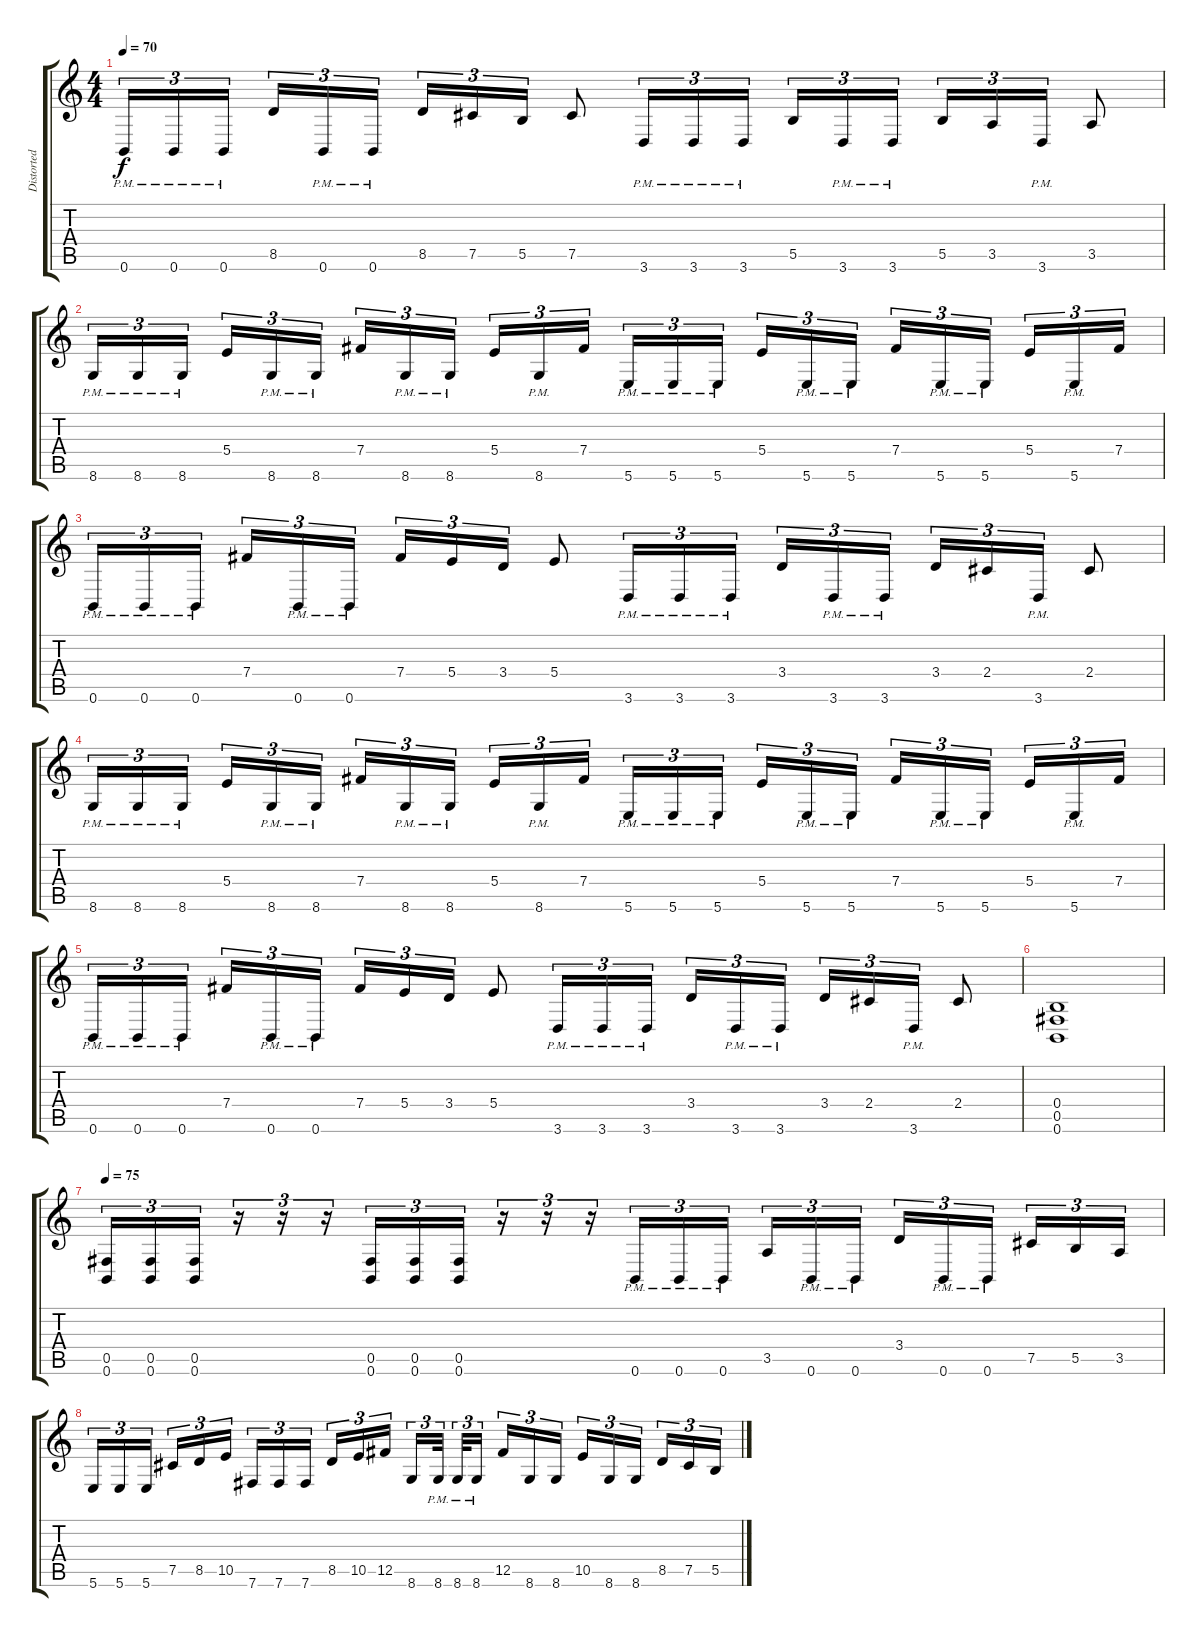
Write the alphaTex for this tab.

\track ("Distorted Left" "Distorted ") {instrument distortionguitar}
\staff {score tabs}
\tuning (Db4 Ab3 E3 B2 Gb2 B1) {hide}
\ts (4 4)
\tempo 70
\clef g2
\ks c
0.6{pm}.16{tu (3 2) dy f} 0.6{pm}.16{tu (3 2)} 0.6{pm}.16{tu (3 2) beam splitsecondary} 8.5.16{tu (3 2)} 0.6{pm}.16{tu (3 2)} 0.6{pm}.16{tu (3 2)} 8.5.16{tu (3 2)} 7.5.16{tu (3 2)} 5.5.16{tu (3 2)} 7.5.8 3.6{pm}.16{tu (3 2)} 3.6{pm}.16{tu (3 2)} 3.6{pm}.16{tu (3 2) beam splitsecondary} 5.5.16{tu (3 2)} 3.6{pm}.16{tu (3 2)} 3.6{pm}.16{tu (3 2)} 5.5.16{tu (3 2)} 3.5.16{tu (3 2)} 3.6{pm}.16{tu (3 2)} 3.5.8 |
8.6{pm}.16{tu (3 2)} 8.6{pm}.16{tu (3 2)} 8.6{pm}.16{tu (3 2) beam splitsecondary} 5.4.16{tu (3 2)} 8.6{pm}.16{tu (3 2)} 8.6{pm}.16{tu (3 2)} 7.4.16{tu (3 2)} 8.6{pm}.16{tu (3 2)} 8.6{pm}.16{tu (3 2) beam splitsecondary} 5.4.16{tu (3 2)} 8.6{pm}.16{tu (3 2)} 7.4.16{tu (3 2)} 5.6{pm}.16{tu (3 2)} 5.6{pm}.16{tu (3 2)} 5.6{pm}.16{tu (3 2) beam splitsecondary} 5.4.16{tu (3 2)} 5.6{pm}.16{tu (3 2)} 5.6{pm}.16{tu (3 2)} 7.4.16{tu (3 2)} 5.6{pm}.16{tu (3 2)} 5.6{pm}.16{tu (3 2) beam splitsecondary} 5.4.16{tu (3 2)} 5.6{pm}.16{tu (3 2)} 7.4.16{tu (3 2)} |
0.6{pm}.16{tu (3 2)} 0.6{pm}.16{tu (3 2)} 0.6{pm}.16{tu (3 2) beam splitsecondary} 7.4.16{tu (3 2)} 0.6{pm}.16{tu (3 2)} 0.6{pm}.16{tu (3 2)} 7.4.16{tu (3 2)} 5.4.16{tu (3 2)} 3.4.16{tu (3 2)} 5.4.8 3.6{pm}.16{tu (3 2)} 3.6{pm}.16{tu (3 2)} 3.6{pm}.16{tu (3 2) beam splitsecondary} 3.4.16{tu (3 2)} 3.6{pm}.16{tu (3 2)} 3.6{pm}.16{tu (3 2)} 3.4.16{tu (3 2)} 2.4.16{tu (3 2)} 3.6{pm}.16{tu (3 2)} 2.4.8 |
8.6{pm}.16{tu (3 2)} 8.6{pm}.16{tu (3 2)} 8.6{pm}.16{tu (3 2) beam splitsecondary} 5.4.16{tu (3 2)} 8.6{pm}.16{tu (3 2)} 8.6{pm}.16{tu (3 2)} 7.4.16{tu (3 2)} 8.6{pm}.16{tu (3 2)} 8.6{pm}.16{tu (3 2) beam splitsecondary} 5.4.16{tu (3 2)} 8.6{pm}.16{tu (3 2)} 7.4.16{tu (3 2)} 5.6{pm}.16{tu (3 2)} 5.6{pm}.16{tu (3 2)} 5.6{pm}.16{tu (3 2) beam splitsecondary} 5.4.16{tu (3 2)} 5.6{pm}.16{tu (3 2)} 5.6{pm}.16{tu (3 2)} 7.4.16{tu (3 2)} 5.6{pm}.16{tu (3 2)} 5.6{pm}.16{tu (3 2) beam splitsecondary} 5.4.16{tu (3 2)} 5.6{pm}.16{tu (3 2)} 7.4.16{tu (3 2)} |
0.6{pm}.16{tu (3 2)} 0.6{pm}.16{tu (3 2)} 0.6{pm}.16{tu (3 2) beam splitsecondary} 7.4.16{tu (3 2)} 0.6{pm}.16{tu (3 2)} 0.6{pm}.16{tu (3 2)} 7.4.16{tu (3 2)} 5.4.16{tu (3 2)} 3.4.16{tu (3 2)} 5.4.8 3.6{pm}.16{tu (3 2)} 3.6{pm}.16{tu (3 2)} 3.6{pm}.16{tu (3 2) beam splitsecondary} 3.4.16{tu (3 2)} 3.6{pm}.16{tu (3 2)} 3.6{pm}.16{tu (3 2)} 3.4.16{tu (3 2)} 2.4.16{tu (3 2)} 3.6{pm}.16{tu (3 2)} 2.4.8 |
(0.4 0.5 0.6).1 |
\tempo 75
(0.5 0.6).16{tu (3 2)} (0.5 0.6).16{tu (3 2)} (0.5 0.6).16{tu (3 2)} r.16{tu (3 2)} r.16{tu (3 2)} r.16{tu (3 2)} (0.5 0.6).16{tu (3 2)} (0.5 0.6).16{tu (3 2)} (0.5 0.6).16{tu (3 2)} r.16{tu (3 2)} r.16{tu (3 2)} r.16{tu (3 2)} 0.6{pm}.16{tu (3 2)} 0.6{pm}.16{tu (3 2)} 0.6{pm}.16{tu (3 2) beam splitsecondary} 3.5.16{tu (3 2)} 0.6{pm}.16{tu (3 2)} 0.6{pm}.16{tu (3 2)} 3.4.16{tu (3 2)} 0.6{pm}.16{tu (3 2)} 0.6{pm}.16{tu (3 2) beam splitsecondary} 7.5.16{tu (3 2)} 5.5.16{tu (3 2)} 3.5.16{tu (3 2)} |
5.6.16{tu (3 2)} 5.6.16{tu (3 2)} 5.6.16{tu (3 2) beam splitsecondary} 7.5.16{tu (3 2)} 8.5.16{tu (3 2)} 10.5.16{tu (3 2)} 7.6.16{tu (3 2)} 7.6.16{tu (3 2)} 7.6.16{tu (3 2) beam splitsecondary} 8.5.16{tu (3 2)} 10.5.16{tu (3 2)} 12.5.16{tu (3 2)} 8.6.16{tu (3 2)} 8.6{pm}.32{tu (3 2) beam splitsecondary} 8.6{pm}.32{tu (3 2)} 8.6{pm}.16{tu (3 2) beam splitsecondary} 12.5.16{tu (3 2)} 8.6.16{tu (3 2)} 8.6.16{tu (3 2)} 10.5.16{tu (3 2)} 8.6.16{tu (3 2)} 8.6.16{tu (3 2) beam splitsecondary} 8.5.16{tu (3 2)} 7.5.16{tu (3 2)} 5.5.16{tu (3 2)}
